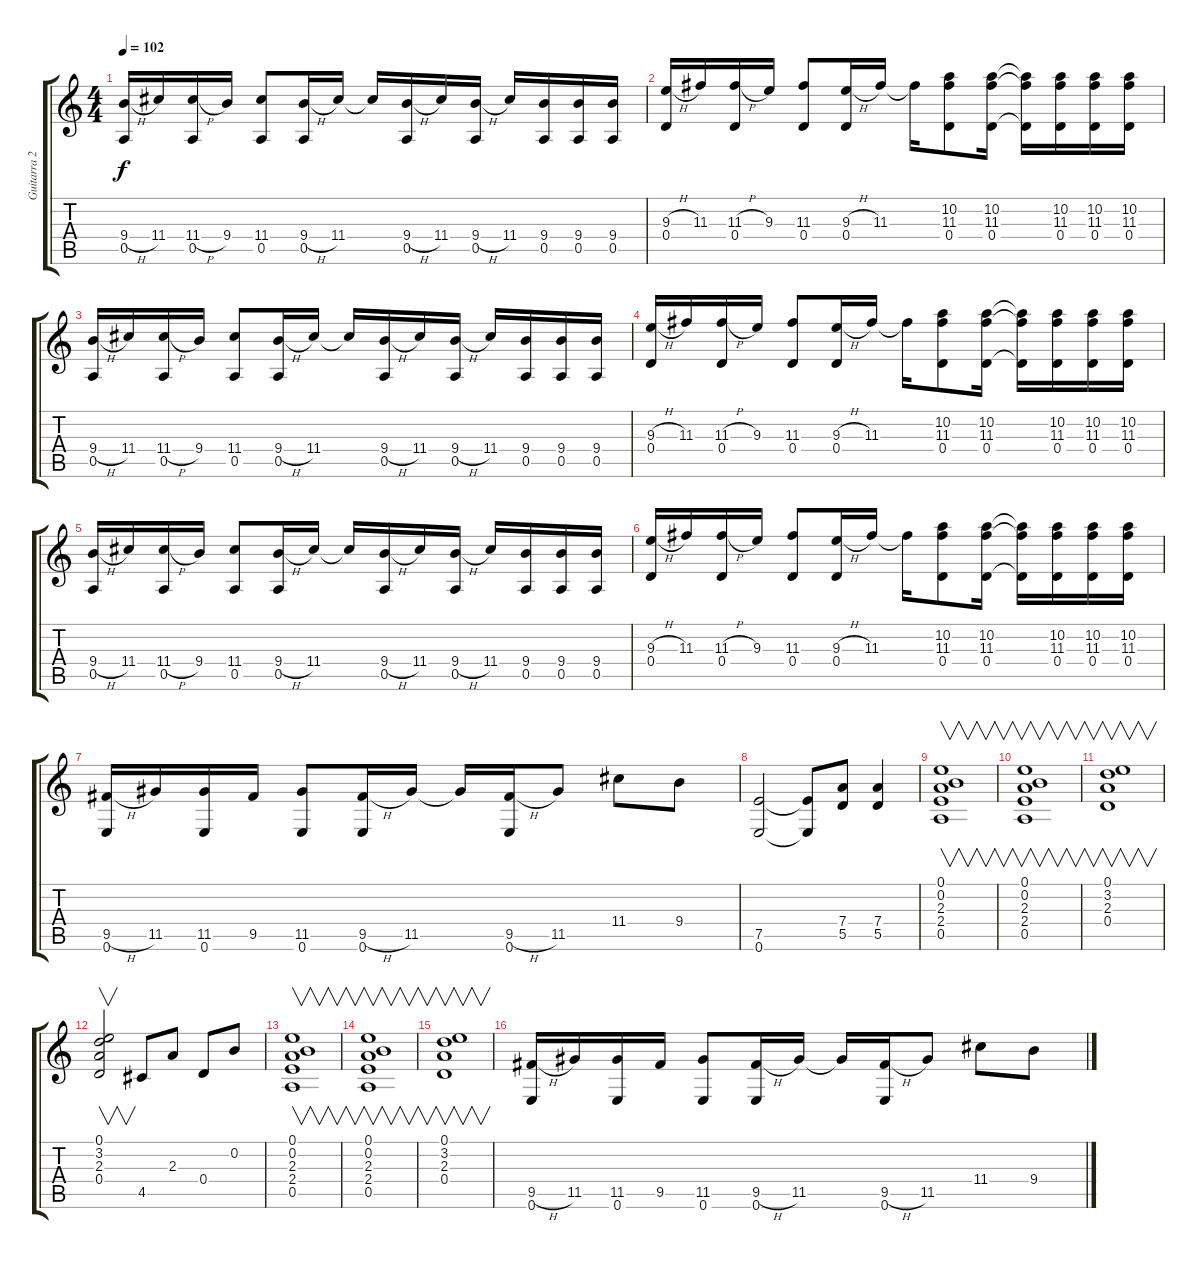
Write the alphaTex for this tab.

\track ("Guitarra 2" "Guitarra 2") {instrument overdrivenguitar}
\staff {score tabs}
\tuning (E4 B3 G3 D3 A2 E2) {hide}
\ts (4 4)
\tempo 102
\clef g2
\ks c
(9.4{h} 0.5).16{dy f instrument overdrivenguitar} 11.4.16 (11.4{h} 0.5).16 9.4.16 (11.4 0.5).8 (9.4{h} 0.5).16 11.4.16 11.4{t}.16 (9.4{h} 0.5).16 11.4.16 (9.4{h} 0.5).16 11.4.16 (9.4 0.5).16 (9.4 0.5).16 (9.4 0.5).16 |
(9.3{h} 0.4).16 11.3.16 (11.3{h} 0.4).16 9.3.16 (11.3 0.4).8 (9.3{h} 0.4).16 11.3.16 11.3{t}.16 (10.2 11.3 0.4).8 (10.2 11.3 0.4).16 (10.2{t} 11.3{t} 0.4{t}).16 (10.2 11.3 0.4).16 (10.2 11.3 0.4).16 (10.2 11.3 0.4).16 |
(9.4{h} 0.5).16 11.4.16 (11.4{h} 0.5).16 9.4.16 (11.4 0.5).8 (9.4{h} 0.5).16 11.4.16 11.4{t}.16 (9.4{h} 0.5).16 11.4.16 (9.4{h} 0.5).16 11.4.16 (9.4 0.5).16 (9.4 0.5).16 (9.4 0.5).16 |
(9.3{h} 0.4).16 11.3.16 (11.3{h} 0.4).16 9.3.16 (11.3 0.4).8 (9.3{h} 0.4).16 11.3.16 11.3{t}.16 (10.2 11.3 0.4).8 (10.2 11.3 0.4).16 (10.2{t} 11.3{t} 0.4{t}).16 (10.2 11.3 0.4).16 (10.2 11.3 0.4).16 (10.2 11.3 0.4).16 |
(9.4{h} 0.5).16 11.4.16 (11.4{h} 0.5).16 9.4.16 (11.4 0.5).8 (9.4{h} 0.5).16 11.4.16 11.4{t}.16 (9.4{h} 0.5).16 11.4.16 (9.4{h} 0.5).16 11.4.16 (9.4 0.5).16 (9.4 0.5).16 (9.4 0.5).16 |
(9.3{h} 0.4).16 11.3.16 (11.3{h} 0.4).16 9.3.16 (11.3 0.4).8 (9.3{h} 0.4).16 11.3.16 11.3{t}.16 (10.2 11.3 0.4).8 (10.2 11.3 0.4).16 (10.2{t} 11.3{t} 0.4{t}).16 (10.2 11.3 0.4).16 (10.2 11.3 0.4).16 (10.2 11.3 0.4).16 |
(9.5{h} 0.6).16 11.5.16 (11.5 0.6).16 9.5.16 (11.5 0.6).8 (9.5{h} 0.6).16 11.5.16 11.5{t}.16 (9.5{h} 0.6).16 11.5.8 11.4.8 9.4.8 |
(7.5 0.6).2 (7.5{t} 0.6{t}).8 (7.4 5.5).8 (7.4 5.5).4 |
(0.1 0.2 2.3 2.4 0.5).1{v} |
(0.1 0.2 2.3 2.4 0.5).1{v} |
(0.1 3.2 2.3 0.4).1{v} |
(0.1 3.2 2.3 0.4).2{v} 4.5.8 2.3.8 0.4.8 0.2.8 |
(0.1 0.2 2.3 2.4 0.5).1{v} |
(0.1 0.2 2.3 2.4 0.5).1{v} |
(0.1 3.2 2.3 0.4).1{v} |
(9.5{h} 0.6).16 11.5.16 (11.5 0.6).16 9.5.16 (11.5 0.6).8 (9.5{h} 0.6).16 11.5.16 11.5{t}.16 (9.5{h} 0.6).16 11.5.8 11.4.8 9.4.8
